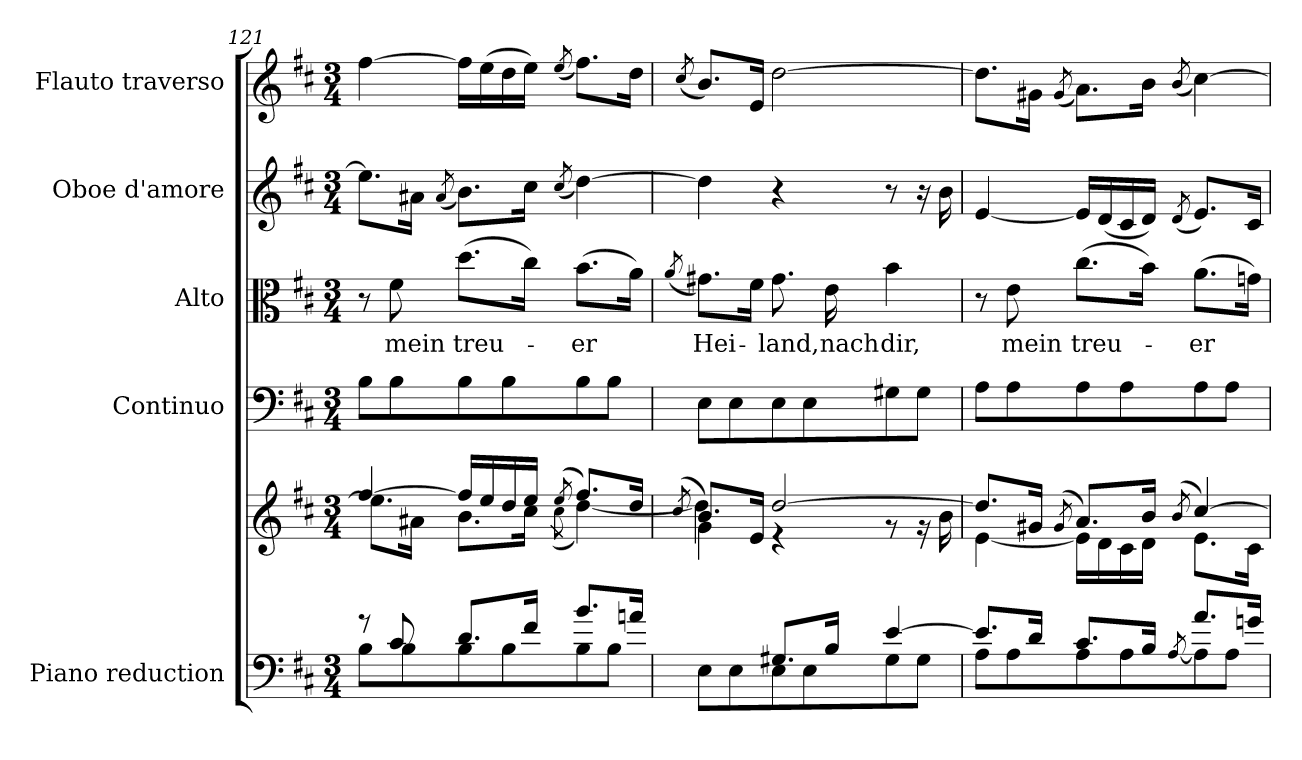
**kern	**kern	**kern	**kern	**text	**kern	**kern
*part5	*part5	*part4	*part3	*part3	*part2	*part1
*staff6	*staff5	*staff4	*staff3	*staff3	*staff2	*staff1
*I"Piano reduction	*	*I"Continuo	*I"Alto	*	*I"Oboe d'amore	*I"Flauto traverso
*I'Pno	*	*	*	*	*I'Ob	*I'Fl
!!LO:LB:g=z
*clefF4	*clefG2	*clefF4	*clefC3	*	*clefG2	*clefG2
*k[f#c#]	*k[f#c#]	*k[f#c#]	*k[f#c#]	*	*k[f#c#]	*k[f#c#]
*M3/4	*M3/4	*M3/4	*M3/4	*	*M3/4	*M3/4
=121	=121	=121	=121	=121	=121	=121
*^	*^	*	*	*	*	*
8r	8B\L	[4ff#/	8.ee\L]	8B\L	8r	.	8.ee\L]	[4ff#\
!	!	!	!	!	!	!LO:LY:b	!	!
8c#/	8B\	.	.	8B\	8f#\	mein	.	.
.	.	.	16a#X\Jk	.	.	.	16a#X\Jk	.
.	.	.	.	.	.	.	(<8qa#/	.
!	!	!	!	!	!	!LO:LY:b	!	!
8.d/L	8B\	16ff#/LL]	8.b\L	8B\	(>8.dd\L	treu-	8.b\L)	16ff#\LL]
.	.	16ee/	.	.	.	.	.	(>16ee\
.	8B\	16dd/	.	8B\	.	.	.	16dd\
16f#/Jk	.	16ee/JJ	16cc#\Jk	.	16cc#\Jk)	.	16cc#\Jk	16ee\JJ)
.	.	(>8qee/	(<8qcc#\	.	.	.	(<8qcc#/	(<8qee/
!	!	!	!	!	!	!LO:LY:b	!	!
8.b/L	8B\	8.ff#/L)	[4dd\)	8B\	(>8.b\L	-er	[4dd\)	8.ff#\L)
.	8B\J	.	.	8B\J	.	.	.	.
16an/Jk	.	16dd/Jk	.	.	16a\Jk)	.	.	16dd\Jk
*	*	*v	*v	*	*	*	*	*
=122	=122	=122	=122	=122	=122	=122	=122
.	.	(<8qcc#/	.	(<8qa/	.	.	(<8qcc#/
*	*	*^	*	*	*	*	*
*	*	*	*^	*	*	*	*	*
!	!	!	!	!	!	!	!LO:LY:b	!	!
4ryy	8E\L	8.b/L)	4dd\]	4g\	8E\L	8.g#X\L)	Hei-	4dd\]	8.b/L)
.	8E\	.	.	.	8E\	.	.	.	.
.	.	16e/Jk	.	.	.	16f#\Jk	.	.	16e/Jk
!	!	!	!	!	!	!	!LO:LY:b	!	!
8.G#X/L	8E\	[2dd/	4r	2ryy	8E\	8.g#\	-land,	4r	[2dd\
.	8E\	.	.	.	8E\	.	.	.	.
!	!	!	!	!	!	!	!LO:LY:b	!	!
16B/Jk	.	.	.	.	.	16e\	nach	.	.
!	!	!	!	!	!	!	!LO:LY:b	!	!
[4e/	8G#\	.	8r	.	8G#X\	4b\	dir,	8r	.
.	8G#\J	.	16r	.	8G#\J	.	.	16r	.
.	.	.	16b\	.	.	.	.	16b\	.
*	*	*	*v	*v	*	*	*	*	*
=123	=123	=123	=123	=123	=123	=123	=123	=123
8.e/L]	8A\L	8.dd/L]	[4e\	8A\L	8r	.	[4e/	8.dd\L]
!	!	!	!	!	!	!LO:LY:b	!	!
.	8A\	.	.	8A\	8e\	mein	.	.
16d/Jk	.	16g#X/Jk	.	.	.	.	.	16g#X\Jk
.	.	(<8qg#/	.	.	.	.	.	(<8qg#/
!	!	!	!	!	!	!LO:LY:b	!	!
8.c#/L	8A\	8.a/L)	16e\LL]	8A\	(>8.cc#\L	treu-	16e/LL]	8.a\L)
.	.	.	16d\	.	.	.	(<16d/	.
.	8A\	.	16c#\	8A\	.	.	16c#/	.
16B/Jk	.	16b/Jk	16d\JJ	.	16b\Jk)	.	16d/JJ)	16b\Jk
.	[8qA/	(<8qb/	.	.	.	.	(<8qd/	(<8qb/
!	!	!	!	!	!	!LO:LY:b	!	!
8.a/L	8A\]	[4cc#/)	8.e\L	8A\	(>8.a\L	-er	8.e/L)	[4cc#\)
.	8A\J	.	.	8A\J	.	.	.	.
16gn/Jk	.	.	16c#\Jk	.	16gn\Jk)	.	16c#/Jk	.
*v	*v	*	*	*	*	*	*	*
*	*v	*v	*	*	*	*	*
=	=	=	=	=	=	=
*-	*-	*-	*-	*-	*-	*-
